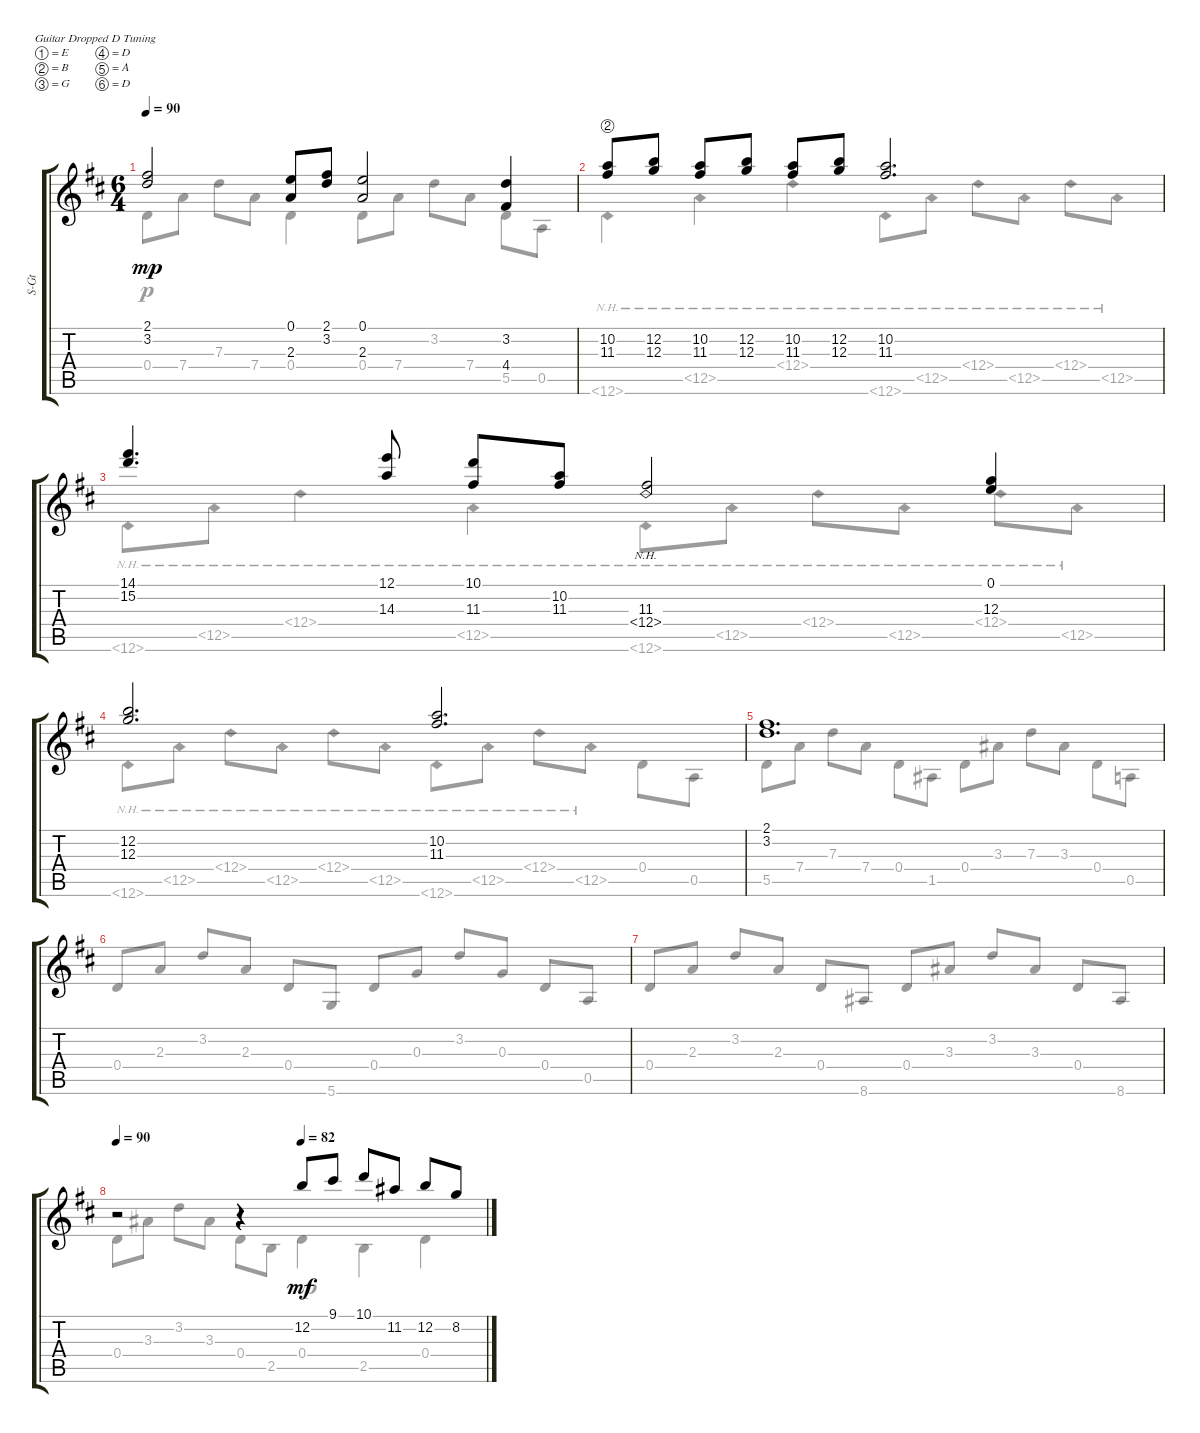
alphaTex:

\defaultSystemsLayout 4
\bracketExtendMode groupsimilarinstruments
\track ("Steel Guitar" "S-Gt") {instrument acousticguitarsteel}
\staff {score tabs}
\tuning (E4 B3 G3 D3 A2 D2)
\voice
\ts (6 4)
\tempo 90
\clef g2
\ks d
(2.1{acc #} 3.2{acc forcenatural}).2{dy mp beam Up} (0.1{acc forcenatural} 2.3{acc forcenatural}).8{beam Up} (2.1{acc #} 3.2{acc forcenatural}).8{beam Up} (0.1{acc forcenatural} 2.3{acc forcenatural}).2{beam Up} (3.2{acc forcenatural} 4.4{acc #}).4{beam Up} |
(10.2{string acc forcenatural} 11.3{acc #}).8{beam Up} (12.2{acc forcenatural} 12.3{acc forcenatural}).8{beam Up} (10.2{acc forcenatural} 11.3{acc #}).8{beam Up} (12.2{acc forcenatural} 12.3{acc forcenatural}).8{beam Up} (10.2{acc forcenatural} 11.3{acc #}).8{beam Up} (12.2{acc forcenatural} 12.3{acc forcenatural}).8{beam Up} (11.3{acc #} 10.2{acc forcenatural}).2{d beam Up} |
(14.1{acc #} 15.2{acc forcenatural}).4{d beam Up} (12.1{acc forcenatural} 14.3{acc forcenatural}).8{beam Up} (10.1{acc forcenatural} 11.3{acc #}).8{beam Up} (10.2{acc forcenatural} 11.3{acc #}).8{beam Up} (11.3{acc #} 12.4{nh acc forcenatural}).2{beam Up} (12.3{acc forcenatural} 0.1{acc forcenatural}).4{beam Up} |
(12.2{acc forcenatural} 12.3{acc forcenatural}).2{d beam Up} (11.3{acc #} 10.2{acc forcenatural}).2{d beam Up} |
(2.1{acc #} 3.2{acc forcenatural}).1{d beam Up} |
|
|
\tempo 90
\tempo (82 0.5)
r.2{beam Up} r.4{beam Up} 12.2{acc forcenatural}.8{dy mf beam Up} 9.1{acc #}.8{beam Up} 10.1{acc forcenatural}.8{beam Up} 11.2{acc #}.8{beam Up} 12.2{acc forcenatural}.8{beam Up} 8.2{acc forcenatural}.8{beam Up}
\voice
\clef g2
\ottava regular
\simile none
\ks d
0.4{acc forcenatural}.8{dy p beam Down} 7.4{acc forcenatural}.8{beam Down} 7.3{acc forcenatural}.8{beam Down} 7.4{acc forcenatural}.8{beam Down} 0.4{acc forcenatural}.4{beam Down} 0.4{acc forcenatural}.8{beam Down} 7.4{acc forcenatural}.8{beam Down} 3.2{acc forcenatural}.8{beam Down} 7.4{acc forcenatural}.8{beam Down} 5.5{acc forcenatural}.8{beam Down} 0.5{acc forcenatural}.8{beam Down} |
12.6{nh acc forcenatural}.4{beam Down} 12.5{nh acc forcenatural}.4{beam Down} 12.4{nh acc forcenatural}.4{beam Down} 12.6{nh acc forcenatural}.8{beam Down} 12.5{nh acc forcenatural}.8{beam Down} 12.4{nh acc forcenatural}.8{beam Down} 12.5{nh acc forcenatural}.8{beam Down} 12.4{nh acc forcenatural}.8{beam Down} 12.5{nh acc forcenatural}.8{beam Down} |
12.6{nh acc forcenatural}.8{beam Down} 12.5{nh acc forcenatural}.8{beam Down} 12.4{nh acc forcenatural}.4{beam Down} 12.5{nh acc forcenatural}.4{beam Down} 12.6{nh acc forcenatural}.8{beam Down} 12.5{nh acc forcenatural}.8{beam Down} 12.4{nh acc forcenatural}.8{beam Down} 12.5{nh acc forcenatural}.8{beam Down} 12.4{nh acc forcenatural}.8{beam Down} 12.5{nh acc forcenatural}.8{beam Down} |
12.6{nh acc forcenatural}.8{beam Down} 12.5{nh acc forcenatural}.8{beam Down} 12.4{nh acc forcenatural}.8{beam Down} 12.5{nh acc forcenatural}.8{beam Down} 12.4{nh acc forcenatural}.8{beam Down} 12.5{nh acc forcenatural}.8{beam Down} 12.6{nh acc forcenatural}.8{beam Down} 12.5{nh acc forcenatural}.8{beam Down} 12.4{nh acc forcenatural}.8{beam Down} 12.5{nh acc forcenatural}.8{beam Down} 0.4{acc forcenatural}.8{beam Down} 0.5{acc forcenatural}.8{beam Down} |
5.5{acc forcenatural}.8{beam Down} 7.4{acc forcenatural}.8{beam Down} 7.3{acc forcenatural}.8{beam Down} 7.4{acc forcenatural}.8{beam Down} 0.4{acc forcenatural}.8{beam Down} 1.5{acc #}.8{beam Down} 0.4{acc forcenatural}.8{beam Down} 3.3{acc #}.8{beam Down} 7.3{acc forcenatural}.8{beam Down} 3.3{acc #}.8{beam Down} 0.4{acc forcenatural}.8{beam Down} 0.5{acc forcenatural}.8{beam Down} |
0.4{acc forcenatural}.8{beam Up} 2.3{acc forcenatural}.8{beam Up} 3.2{acc forcenatural}.8{beam Up} 2.3{acc forcenatural}.8{beam Up} 0.4{acc forcenatural}.8{beam Up} 5.6{acc forcenatural}.8{beam Up} 0.4{acc forcenatural}.8{beam Up} 0.3{acc forcenatural}.8{beam Up} 3.2{acc forcenatural}.8{beam Up} 0.3{acc forcenatural}.8{beam Up} 0.4{acc forcenatural}.8{beam Up} 0.5{acc forcenatural}.8{beam Up} |
0.4{acc forcenatural}.8{beam Up} 2.3{acc forcenatural}.8{beam Up} 3.2{acc forcenatural}.8{beam Up} 2.3{acc forcenatural}.8{beam Up} 0.4{acc forcenatural}.8{beam Up} 8.6{acc #}.8{beam Up} 0.4{acc forcenatural}.8{beam Up} 3.3{acc #}.8{beam Up} 3.2{acc forcenatural}.8{beam Up} 3.3{acc #}.8{beam Up} 0.4{acc forcenatural}.8{beam Up} 8.6{acc #}.8{beam Up} |
0.4{acc forcenatural}.8{beam Down} 3.3{acc #}.8{beam Down} 3.2{acc forcenatural}.8{beam Down} 3.3{acc #}.8{beam Down} 0.4{acc forcenatural}.8{beam Down} 2.5{acc forcenatural}.8{beam Down} 0.4{acc forcenatural}.4{dy mp beam Down} 2.5{acc forcenatural}.4{beam Down} 0.4{acc forcenatural}.4{beam Down}
